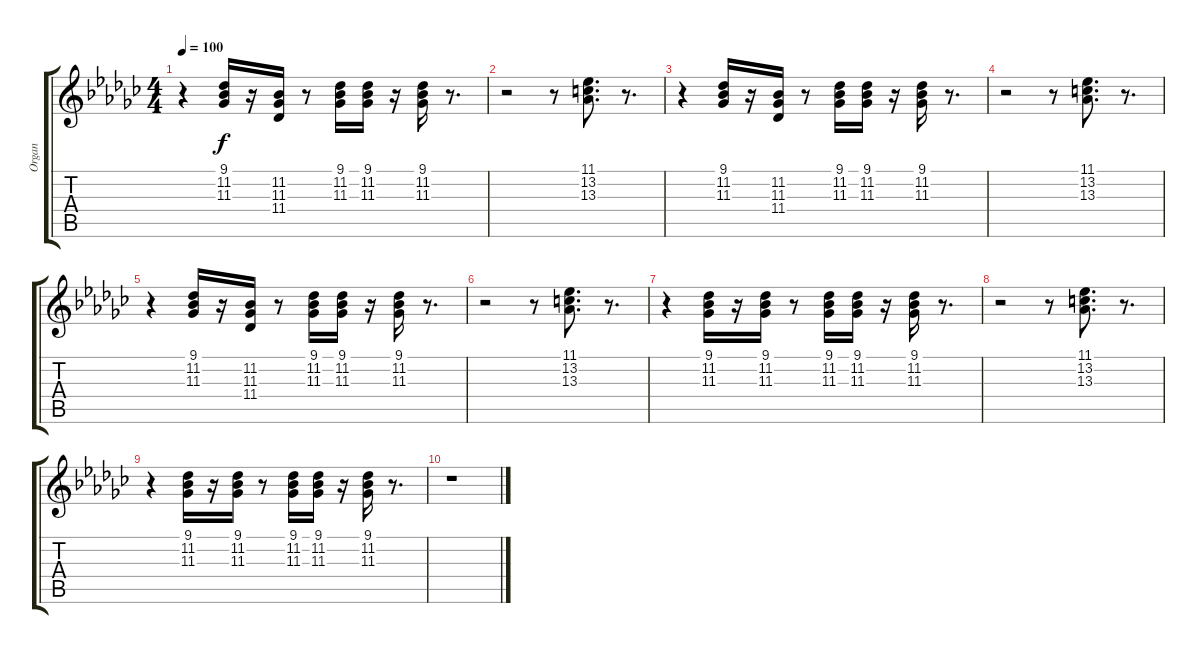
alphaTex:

\track ("Organ" "Organ") {instrument drawbarorgan}
\staff {score tabs}
\tuning (E4 B3 G3 D3 A2 E2) {hide}
\ts (4 4)
\tempo 100
\clef g2
\ks ebminor
r.4{dy f} (9.1 11.2 11.3).16 r.16 (11.2 11.3 11.4).16 r.8 (9.1 11.2 11.3).16 (9.1 11.2 11.3).16 r.16 (9.1 11.2 11.3).16 r.8{d} |
r.2 r.8 (11.1 13.2 13.3).8{d} r.8{d} |
r.4 (9.1 11.2 11.3).16 r.16 (11.2 11.3 11.4).16 r.8 (9.1 11.2 11.3).16 (9.1 11.2 11.3).16 r.16 (9.1 11.2 11.3).16 r.8{d} |
r.2 r.8 (11.1 13.2 13.3).8{d} r.8{d} |
r.4 (9.1 11.2 11.3).16 r.16 (11.2 11.3 11.4).16 r.8 (9.1 11.2 11.3).16 (9.1 11.2 11.3).16 r.16 (9.1 11.2 11.3).16 r.8{d} |
r.2 r.8 (11.1 13.2 13.3).8{d} r.8{d} |
r.4 (9.1 11.2 11.3).16 r.16 (9.1 11.2 11.3).16 r.8 (9.1 11.2 11.3).16 (9.1 11.2 11.3).16 r.16 (9.1 11.2 11.3).16 r.8{d} |
r.2 r.8 (11.1 13.2 13.3).8{d} r.8{d} |
r.4 (9.1 11.2 11.3).16 r.16 (9.1 11.2 11.3).16 r.8 (9.1 11.2 11.3).16 (9.1 11.2 11.3).16 r.16 (9.1 11.2 11.3).16 r.8{d} |
r.1
